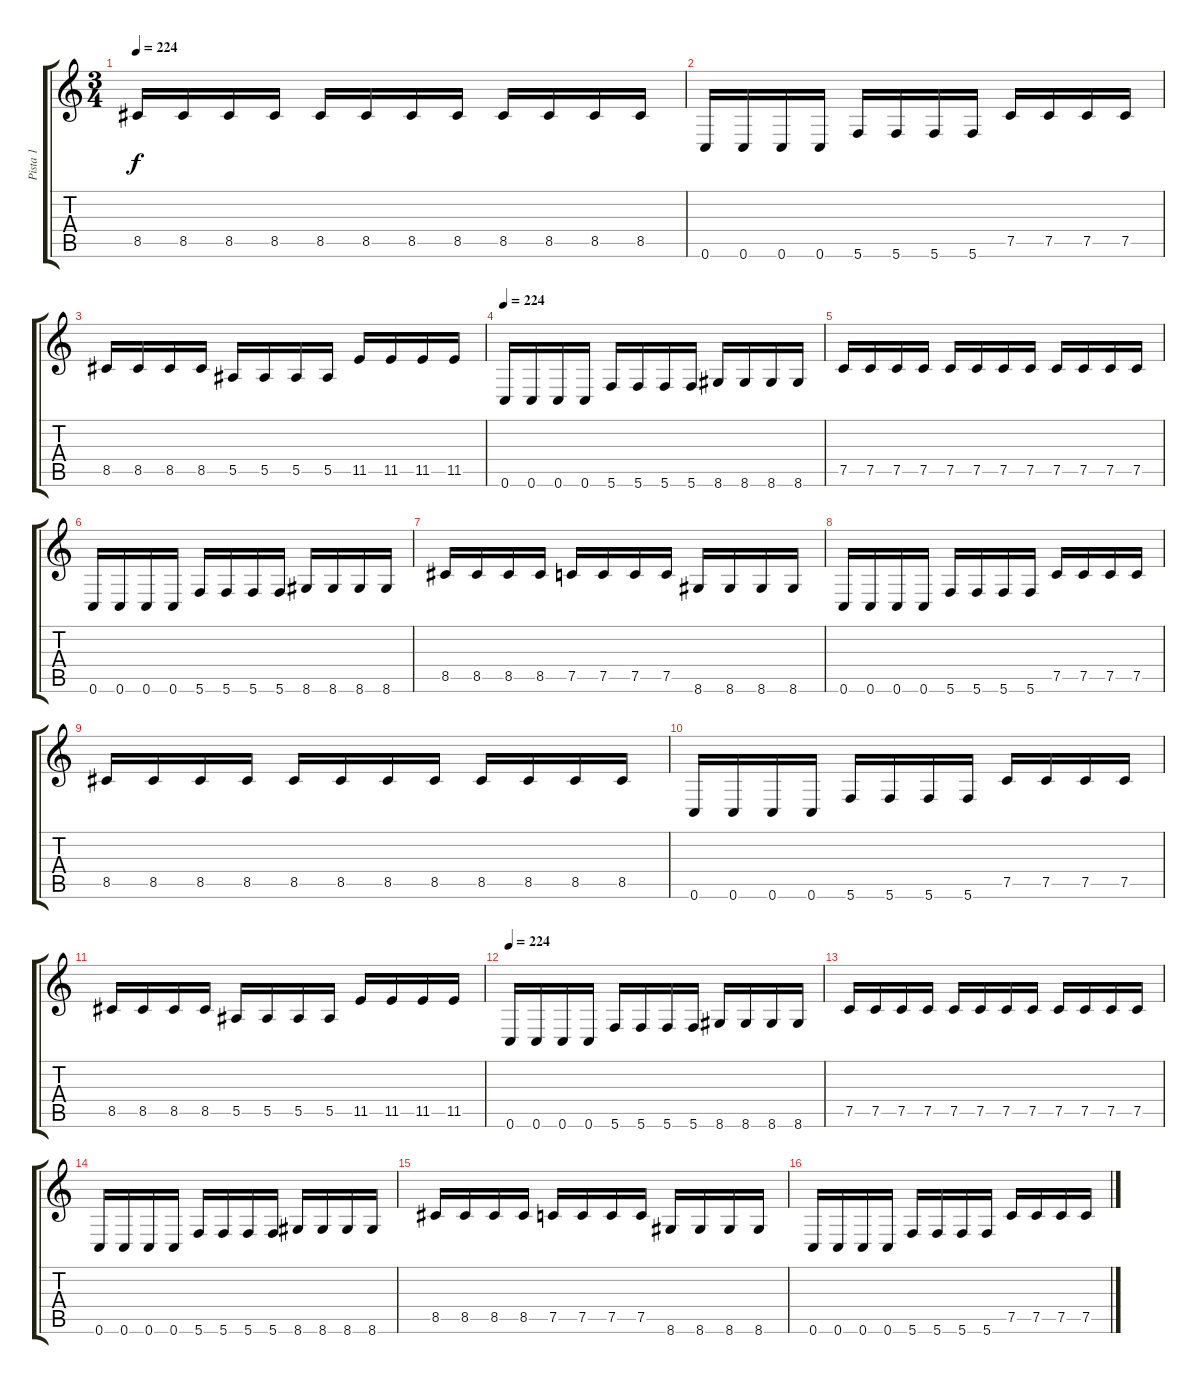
\track ("Pista 1" "Pista 1") {instrument distortionguitar}
\staff {score tabs}
\tuning (C4 G3 Eb3 Bb2 F2 C2) {hide}
\ts (3 4)
\tempo 224
\clef g2
\ks c
8.5.16{dy f} 8.5.16 8.5.16 8.5.16 8.5.16 8.5.16 8.5.16 8.5.16 8.5.16 8.5.16 8.5.16 8.5.16 |
0.6.16 0.6.16 0.6.16 0.6.16 5.6.16 5.6.16 5.6.16 5.6.16 7.5.16 7.5.16 7.5.16 7.5.16 |
8.5.16 8.5.16 8.5.16 8.5.16 5.5.16 5.5.16 5.5.16 5.5.16 11.5.16 11.5.16 11.5.16 11.5.16 |
\tempo 224
0.6.16{volume 16 instrument distortionguitar} 0.6.16 0.6.16 0.6.16 5.6.16 5.6.16 5.6.16 5.6.16 8.6.16 8.6.16 8.6.16 8.6.16 |
7.5.16 7.5.16 7.5.16 7.5.16 7.5.16 7.5.16 7.5.16 7.5.16 7.5.16 7.5.16 7.5.16 7.5.16 |
0.6.16 0.6.16 0.6.16 0.6.16 5.6.16 5.6.16 5.6.16 5.6.16 8.6.16 8.6.16 8.6.16 8.6.16 |
8.5.16 8.5.16 8.5.16 8.5.16 7.5.16 7.5.16 7.5.16 7.5.16 8.6.16 8.6.16 8.6.16 8.6.16 |
0.6.16 0.6.16 0.6.16 0.6.16 5.6.16 5.6.16 5.6.16 5.6.16 7.5.16 7.5.16 7.5.16 7.5.16 |
8.5.16 8.5.16 8.5.16 8.5.16 8.5.16 8.5.16 8.5.16 8.5.16 8.5.16 8.5.16 8.5.16 8.5.16 |
0.6.16 0.6.16 0.6.16 0.6.16 5.6.16 5.6.16 5.6.16 5.6.16 7.5.16 7.5.16 7.5.16 7.5.16 |
8.5.16 8.5.16 8.5.16 8.5.16 5.5.16 5.5.16 5.5.16 5.5.16 11.5.16 11.5.16 11.5.16 11.5.16 |
\tempo 224
0.6.16{volume 13} 0.6.16 0.6.16 0.6.16 5.6.16 5.6.16 5.6.16 5.6.16 8.6.16 8.6.16 8.6.16 8.6.16 |
7.5.16 7.5.16 7.5.16 7.5.16 7.5.16 7.5.16 7.5.16 7.5.16 7.5.16 7.5.16 7.5.16 7.5.16 |
0.6.16 0.6.16 0.6.16 0.6.16 5.6.16 5.6.16 5.6.16 5.6.16 8.6.16 8.6.16 8.6.16 8.6.16 |
8.5.16 8.5.16 8.5.16 8.5.16 7.5.16 7.5.16 7.5.16 7.5.16 8.6.16 8.6.16 8.6.16 8.6.16 |
0.6.16 0.6.16 0.6.16 0.6.16 5.6.16 5.6.16 5.6.16 5.6.16 7.5.16 7.5.16 7.5.16 7.5.16
